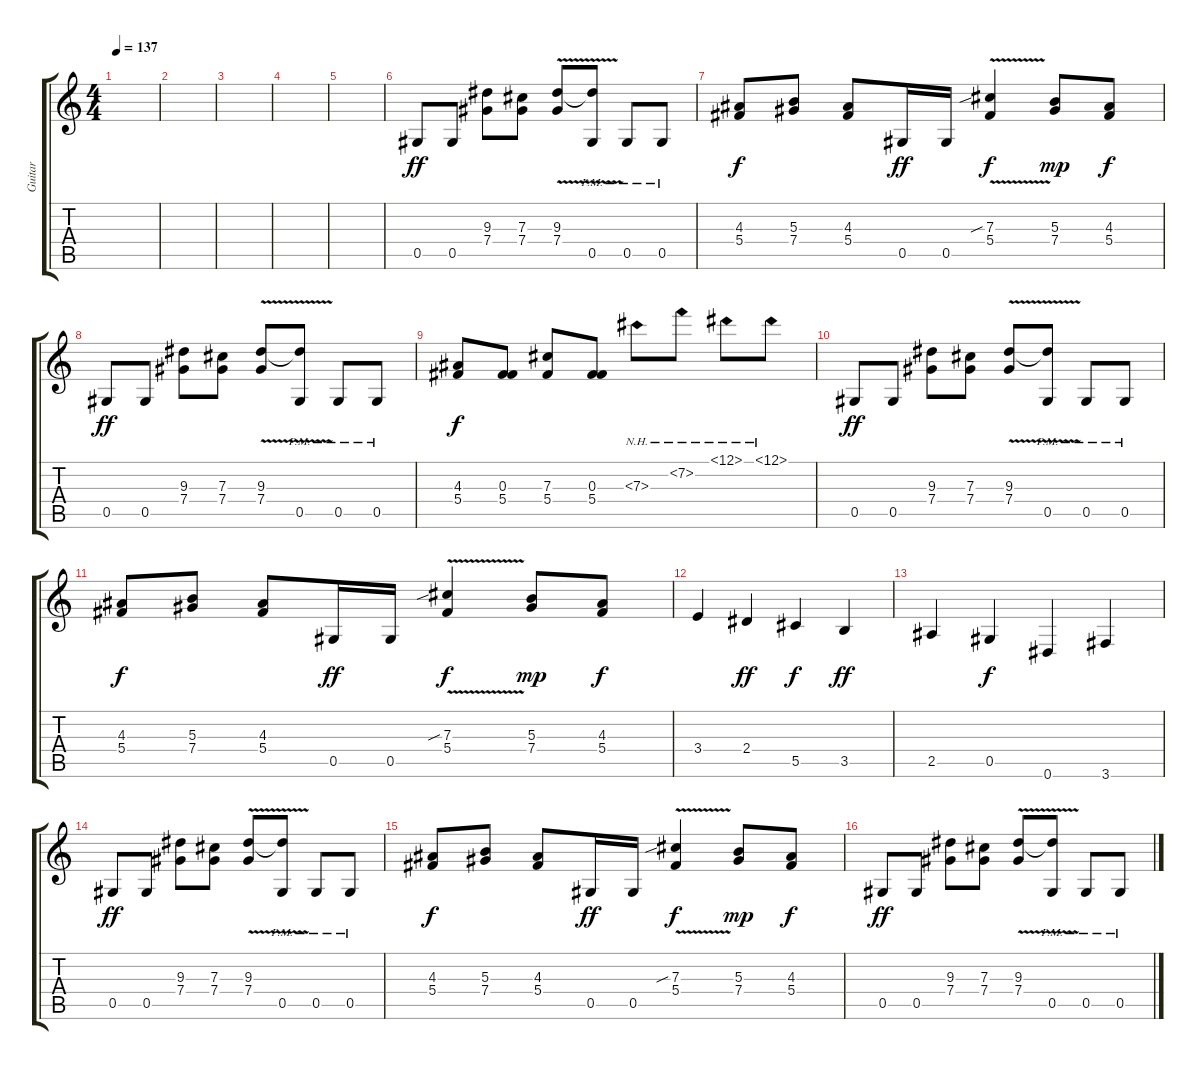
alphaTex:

\track ("Guitar " "Guitar ") {instrument distortionguitar}
\staff {score tabs}
\tuning (Eb4 Bb3 Gb3 Db3 Ab2 Eb2) {hide}
\ts (4 4)
\tempo 137
\clef g2
\ks c
|
|
|
|
|
\section ("" "")
0.5.8{dy ff} 0.5.8 (9.3 7.4).8 (7.3 7.4).8 (9.3{v} 7.4).8 (9.3{t} 0.5{pm}).8 0.5{pm}.8 0.5{pm}.8 |
(4.3 5.4).8{dy f} (5.3 7.4).8 (4.3 5.4).8 0.5.16{dy ff} 0.5.16 (7.3{v sib} 5.4{v}).4{dy f} (5.3 7.4).8{dy mp} (4.3 5.4).8{dy f} |
0.5.8{dy ff} 0.5.8 (9.3 7.4).8 (7.3 7.4).8 (9.3{v} 7.4).8 (9.3{t} 0.5{pm}).8 0.5{pm}.8 0.5{pm}.8 |
(4.3 5.4).8{dy f} (0.3 5.4).8 (7.3 5.4).8 (0.3 5.4).8 7.3{nh}.8 7.2{nh}.8 12.1{nh}.8 12.1{nh}.8 |
0.5.8{dy ff} 0.5.8 (9.3 7.4).8 (7.3 7.4).8 (9.3{v} 7.4).8 (9.3{t} 0.5{pm}).8 0.5{pm}.8 0.5{pm}.8 |
(4.3 5.4).8{dy f} (5.3 7.4).8 (4.3 5.4).8 0.5.16{dy ff} 0.5.16 (7.3{v sib} 5.4{v}).4{dy f} (5.3 7.4).8{dy mp} (4.3 5.4).8{dy f} |
3.4.4 2.4.4{dy ff} 5.5.4{dy f} 3.5.4{dy ff} |
2.5.4 0.5.4{dy f} 0.6.4 3.6.4 |
0.5.8{dy ff} 0.5.8 (9.3 7.4).8 (7.3 7.4).8 (9.3{v} 7.4).8 (9.3{t} 0.5{pm}).8 0.5{pm}.8 0.5{pm}.8 |
(4.3 5.4).8{dy f} (5.3 7.4).8 (4.3 5.4).8 0.5.16{dy ff} 0.5.16 (7.3{v sib} 5.4{v}).4{dy f} (5.3 7.4).8{dy mp} (4.3 5.4).8{dy f} |
0.5.8{dy ff} 0.5.8 (9.3 7.4).8 (7.3 7.4).8 (9.3{v} 7.4).8 (9.3{t} 0.5{pm}).8 0.5{pm}.8 0.5{pm}.8
